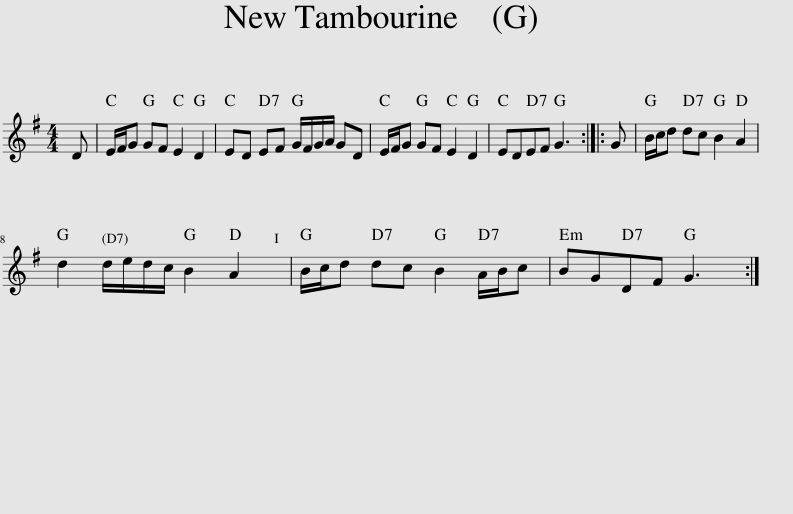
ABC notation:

X:1
L:1/8
M:4/4
I:linebreak $
K:G
V:1 treble
V:1
 D | E/F/G GF E2 D2 | ED EF G/F/G/A/ GD | E/F/G GF E2 D2 | EDEF G3 :: %5
 G | B/c/d dc B2 A2 |$ d2 d/e/d/c/ B2 A2 | B/c/d dc B2 A/B/c | BGDF G3 :| %10
